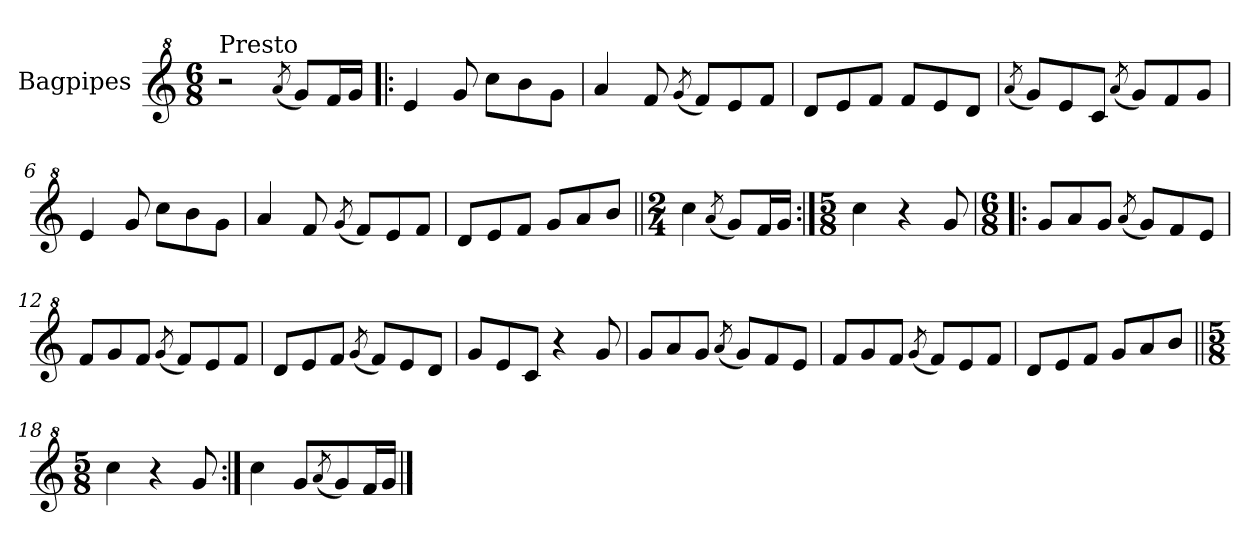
**kern
*part1
*staff1
*I"Bagpipes
*I'Bag
*clefG^2
*k[]
*C:
*M6/8
=1
!LO:TX:a:t=Presto
2r
(8qaa/
8gg/L)
16ff/L
16gg/JJ
=2!|:
4ee/
8gg/
8ccc\L
8bb\
8gg\J
=3
4aa/
8ff/
(8qgg/
8ff/L)
8ee/
8ff/J
=4
8dd/L
8ee/
8ff/J
8ff/L
8ee/
8dd/J
=5
(8qaa/
8gg/L)
8ee/
8cc/J
(8qaa/
8gg/L)
8ff/
8gg/J
=6
4ee/
8gg/
8ccc\L
8bb\
8gg\J
!!LO:LB:g=z
=7
4aa/
8ff/
(8qgg/
8ff/L)
8ee/
8ff/J
=8
8dd/L
8ee/
8ff/J
8gg/L
8aa/
8bb/J
=9||
*M2/4
4ccc\
(8qaa/
8gg/L)
16ff/L
16gg/JJ
=10:|!
*M5/8
4ccc\
4r
8gg/
=11!|:
*M6/8
8gg/L
8aa/
8gg/J
(8qaa/
8gg/L)
8ff/
8ee/J
=12
8ff/L
8gg/
8ff/J
(8qgg/
8ff/L)
8ee/
8ff/J
!!LO:LB:g=z
=13
8dd/L
8ee/
8ff/J
(8qgg/
8ff/L)
8ee/
8dd/J
=14
8gg/L
8ee/
8cc/J
4r
8gg/
=15
8gg/L
8aa/
8gg/J
(8qaa/
8gg/L)
8ff/
8ee/J
=16
8ff/L
8gg/
8ff/J
(8qgg/
8ff/L)
8ee/
8ff/J
=17
8dd/L
8ee/
8ff/J
8gg/L
8aa/
8bb/J
=18||
*M5/8
4ccc\
4r
8gg/
!!LO:LB:g=z
=19:|!
4ccc\
8gg/L
(8qaa/
8gg/)
16ff/L
16gg/JJ
==
*-
